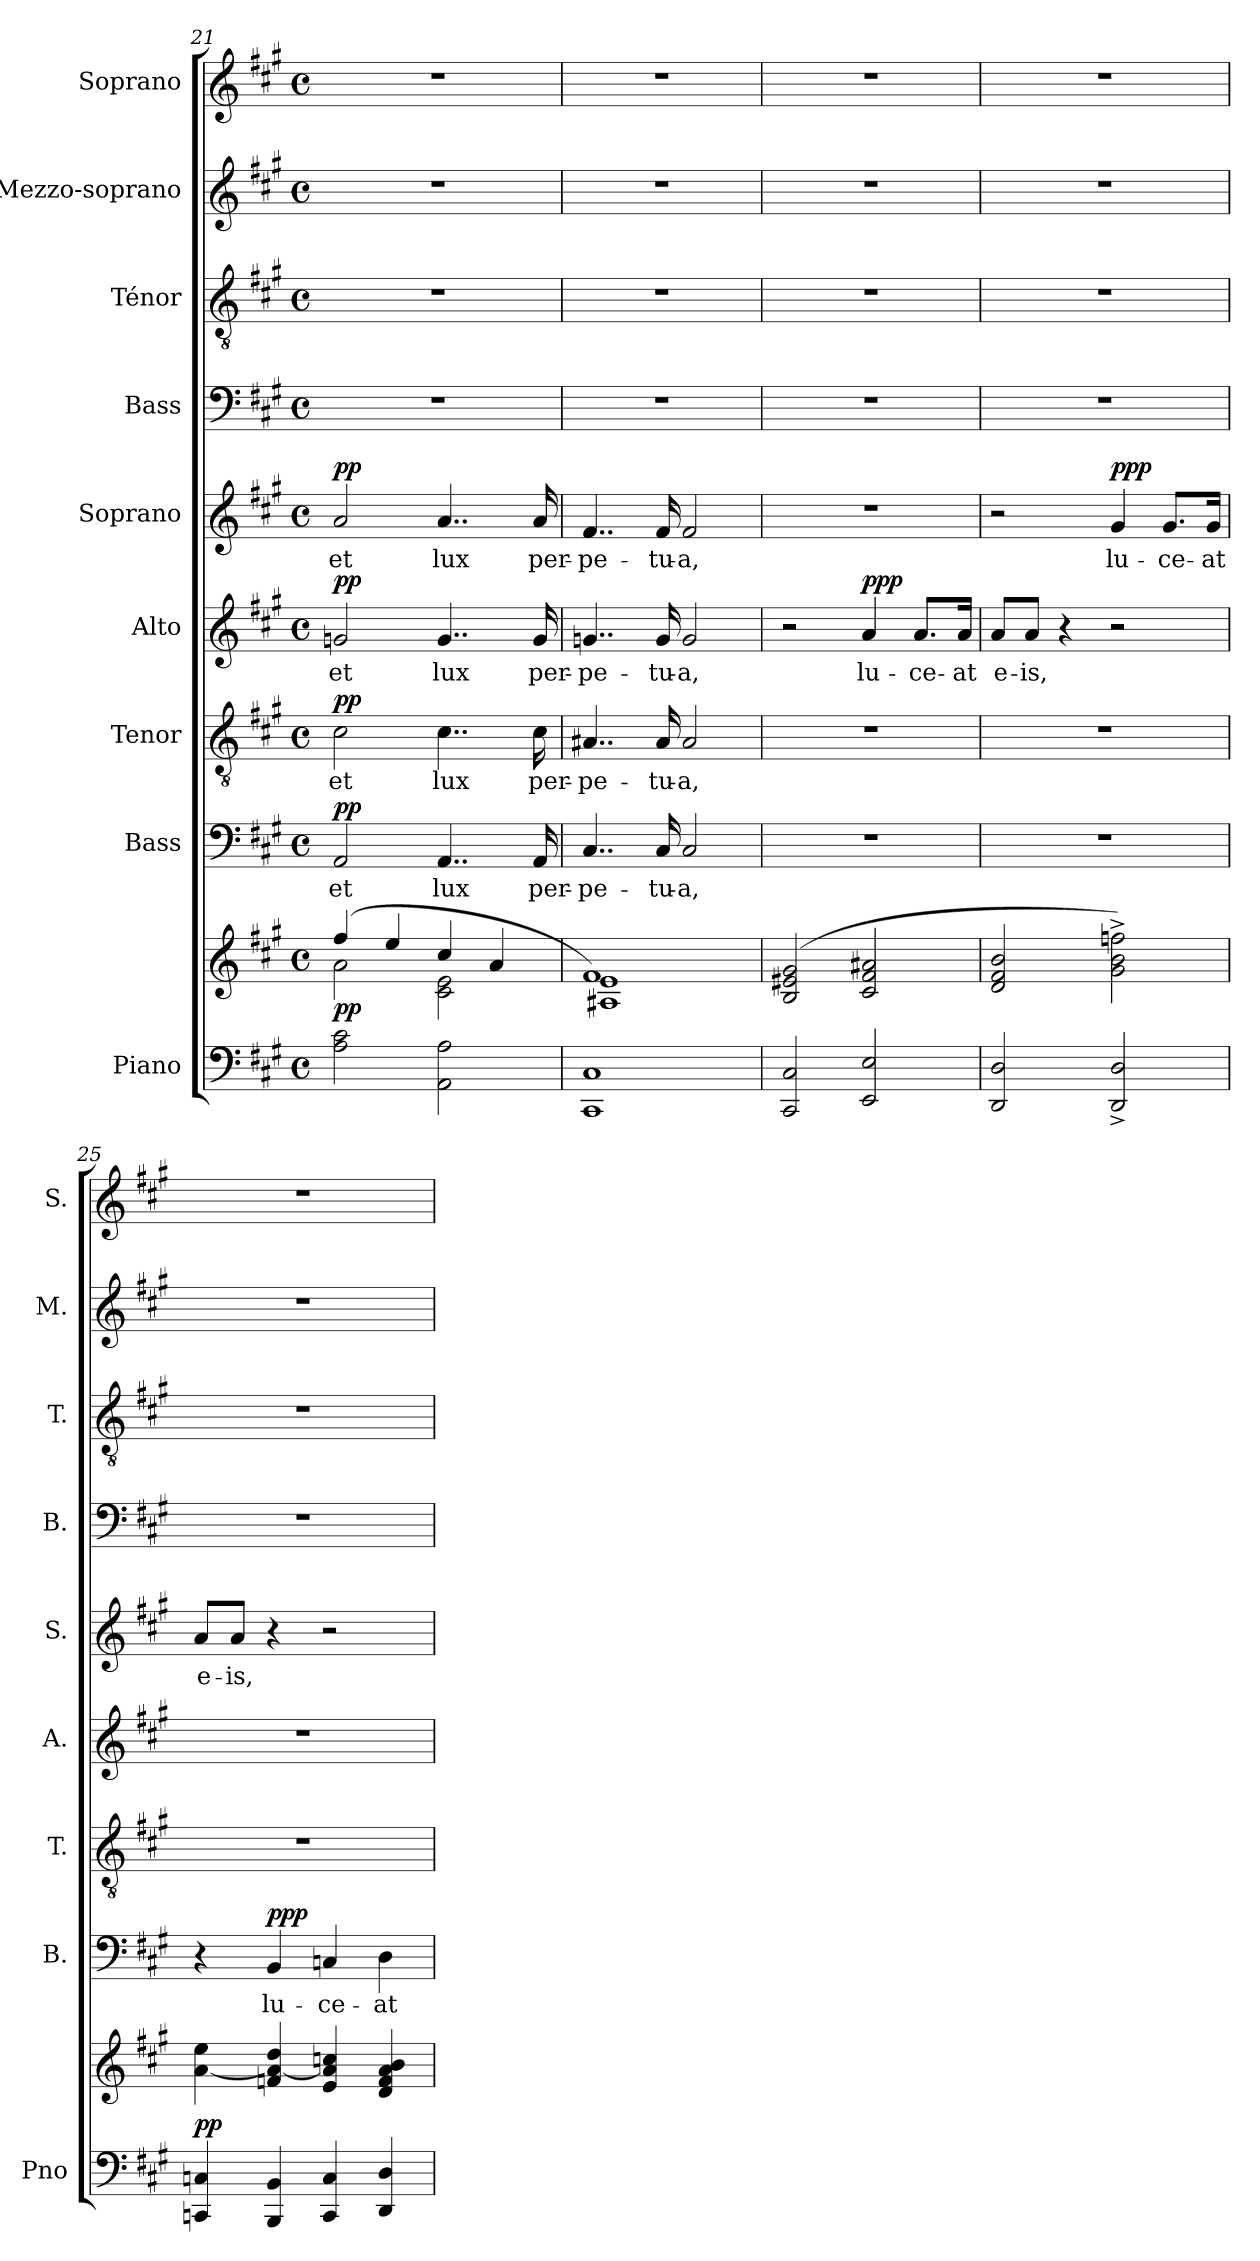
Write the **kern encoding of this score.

**kern	**kern	**dynam	**kern	**text	**dynam	**kern	**text	**dynam	**kern	**text	**dynam	**kern	**text	**dynam	**kern	**kern	**kern	**kern
*part9	*part9	*part9	*part8	*part8	*part8	*part7	*part7	*part7	*part6	*part6	*part6	*part5	*part5	*part5	*part4	*part3	*part2	*part1
*staff10	*staff9	*staff9/10	*staff8	*staff8	*staff8	*staff7	*staff7	*staff7	*staff6	*staff6	*staff6	*staff5	*staff5	*staff5	*staff4	*staff3	*staff2	*staff1
*I"Piano	*	*	*I"Bass	*	*	*I"Tenor	*	*	*I"Alto	*	*	*I"Soprano	*	*	*I"Bass	*I"Ténor	*I"Mezzo-soprano	*I"Soprano
*I'Pno	*	*	*I'B.	*	*	*I'T.	*	*	*I'A.	*	*	*I'S.	*	*	*I'B.	*I'T.	*I'M.	*I'S.
*clefF4	*clefG2	*	*clefF4	*	*	*clefGv2	*	*	*clefG2	*	*	*clefG2	*	*	*clefF4	*clefGv2	*clefG2	*clefG2
*	*	*	*	*	*	*	*	*	*ITrd2c3	*	*	*	*	*	*	*	*	*
*k[f#c#g#]	*k[f#c#g#]	*	*k[f#c#g#]	*	*	*k[f#c#g#]	*	*	*k[f#c#g#d#a#e#]	*	*	*k[f#c#g#]	*	*	*k[f#c#g#]	*k[f#c#g#]	*k[f#c#g#]	*k[f#c#g#]
*M4/4	*M4/4	*	*M4/4	*	*	*M4/4	*	*	*M4/4	*	*	*M4/4	*	*	*M4/4	*M4/4	*M4/4	*M4/4
*met(c)	*met(c)	*	*met(c)	*	*	*met(c)	*	*	*met(c)	*	*	*met(c)	*	*	*met(c)	*met(c)	*met(c)	*met(c)
=21	=21	=21	=21	=21	=21	=21	=21	=21	=21	=21	=21	=21	=21	=21	=21	=21	=21	=21
*	*^	*	*	*	*	*	*	*	*	*	*	*	*	*	*	*	*	*
!	!	!	!LO:DY:b	!	!LO:LY:b	!LO:DY:a	!	!LO:LY:b	!LO:DY:a	!	!LO:LY:b	!LO:DY:a	!	!LO:LY:b	!LO:DY:a	!	!	!	!
2A\ 2c#\	(4ff#/	2a\	pp	2AA/	et	pp	2c#\	et	pp	2eni/	et	pp	2a/	et	pp	1r	1r	1r	1r
.	4ee/	.	.	.	.	.	.	.	.	.	.	.	.	.	.	.	.	.	.
!	!	!	!	!	!LO:LY:b	!	!	!LO:LY:b	!	!	!LO:LY:b	!	!	!LO:LY:b	!	!	!	!	!
2AA\ 2A\	4cc#/	2c#\ 2e\	.	4..AA/	lux	.	4..c#\	lux	.	4..ei/	lux	.	4..a/	lux	.	.	.	.	.
.	4a/	.	.	.	.	.	.	.	.	.	.	.	.	.	.	.	.	.	.
!	!	!	!	!	!LO:LY:b	!	!	!LO:LY:b	!	!	!LO:LY:b	!	!	!LO:LY:b	!	!	!	!	!
.	.	.	.	16AA/	per-	.	16c#\	per-	.	16ei/	per-	.	16a/	per-	.	.	.	.	.
!!LO:LB:g=z
=22	=22	=22	=22	=22	=22	=22	=22	=22	=22	=22	=22	=22	=22	=22	=22	=22	=22	=22	=22
!	!	!	!	!	!LO:LY:b	!	!	!LO:LY:b	!	!	!LO:LY:b	!	!	!LO:LY:b	!	!	!	!	!
1CC# 1C#	1f#)	1A#X 1e	.	4..C#/	-pe-	.	4..A#X/	-pe-	.	4..eni/	-pe-	.	4..f#/	-pe-	.	1r	1r	1r	1r
!	!	!	!	!	!LO:LY:b	!	!	!LO:LY:b	!	!	!LO:LY:b	!	!	!LO:LY:b	!	!	!	!	!
.	.	.	.	16C#/	-tu-	.	16A#/	-tu-	.	16ei/	-tu-	.	16f#/	-tu-	.	.	.	.	.
!	!	!	!	!	!LO:LY:b	!	!	!LO:LY:b	!	!	!LO:LY:b	!	!	!LO:LY:b	!	!	!	!	!
.	.	.	.	2C#/	-a,	.	2A#/	-a,	.	2ei/	-a,	.	2f#/	-a,	.	.	.	.	.
*	*v	*v	*	*	*	*	*	*	*	*	*	*	*	*	*	*	*	*	*
=23	=23	=23	=23	=23	=23	=23	=23	=23	=23	=23	=23	=23	=23	=23	=23	=23	=23	=23
2CC#/ 2C#/	(2B/ 2e#X/ 2g#/	.	1r	.	.	1r	.	.	2r	.	.	1r	.	.	1r	1r	1r	1r
!	!	!	!	!	!	!	!	!	!	!LO:LY:b	!LO:DY:a	!	!	!	!	!	!	!
2EE/ 2E/	2c#/ 2f#/ 2a#X/	.	.	.	.	.	.	.	4f#i/	lu-	ppp	.	.	.	.	.	.	.
!	!	!	!	!	!	!	!	!	!	!LO:LY:b	!	!	!	!	!	!	!	!
.	.	.	.	.	.	.	.	.	8.f#i/L	-ce-	.	.	.	.	.	.	.	.
!	!	!	!	!	!	!	!	!	!	!LO:LY:b	!	!	!	!	!	!	!	!
.	.	.	.	.	.	.	.	.	16f#i/Jk	-at	.	.	.	.	.	.	.	.
=24	=24	=24	=24	=24	=24	=24	=24	=24	=24	=24	=24	=24	=24	=24	=24	=24	=24	=24
!	!	!	!	!	!	!	!	!	!	!LO:LY:b	!	!	!	!	!	!	!	!
2DD/ 2D/	2d/ 2f#/ 2b/	.	1r	.	.	1r	.	.	8f#i/L	e-	.	2r	.	.	1r	1r	1r	1r
!	!	!	!	!	!	!	!	!	!	!LO:LY:b	!	!	!	!	!	!	!	!
.	.	.	.	.	.	.	.	.	8f#i/J	-is,	.	.	.	.	.	.	.	.
.	.	.	.	.	.	.	.	.	4r	.	.	.	.	.	.	.	.	.
!	!	!	!	!	!	!	!	!	!	!	!	!	!LO:LY:b	!LO:DY:a	!	!	!	!
2DD/^ 2D/^	2g#\^ 2b\^ 2ffn\^)	.	.	.	.	.	.	.	2r	.	.	4g#/	lu-	ppp	.	.	.	.
!	!	!	!	!	!	!	!	!	!	!	!	!	!LO:LY:b	!	!	!	!	!
.	.	.	.	.	.	.	.	.	.	.	.	8.g#/L	-ce-	.	.	.	.	.
!	!	!	!	!	!	!	!	!	!	!	!	!	!LO:LY:b	!	!	!	!	!
.	.	.	.	.	.	.	.	.	.	.	.	16g#/Jk	-at	.	.	.	.	.
=25	=25	=25	=25	=25	=25	=25	=25	=25	=25	=25	=25	=25	=25	=25	=25	=25	=25	=25
!	!	!LO:DY:a=2	!	!	!	!	!	!	!	!	!	!	!LO:LY:b	!	!	!	!	!
4CCn/ 4Cn/	[4a\ 4ee\	pp	4r	.	.	1r	.	.	1r	.	.	8a/L	e-	.	1r	1r	1r	1r
!	!	!	!	!	!	!	!	!	!	!	!	!	!LO:LY:b	!	!	!	!	!
.	.	.	.	.	.	.	.	.	.	.	.	8a/J	-is,	.	.	.	.	.
!	!	!	!	!LO:LY:b	!LO:DY:a	!	!	!	!	!	!	!	!	!	!	!	!	!
4BBB/ 4BB/	4fn/ 4a/_ 4dd/	.	4BB/	lu-	ppp	.	.	.	.	.	.	4r	.	.	.	.	.	.
!	!	!	!	!LO:LY:b	!	!	!	!	!	!	!	!	!	!	!	!	!	!
4CC/ 4C/	4e/ 4a/] 4ccn/	.	4Cn/	-ce-	.	.	.	.	.	.	.	2r	.	.	.	.	.	.
!	!	!	!	!LO:LY:b	!	!	!	!	!	!	!	!	!	!	!	!	!	!
4DD/ 4D/	4d/ 4f/ 4a/ 4b/	.	4D\	-at	.	.	.	.	.	.	.	.	.	.	.	.	.	.
=	=	=	=	=	=	=	=	=	=	=	=	=	=	=	=	=	=	=
*-	*-	*-	*-	*-	*-	*-	*-	*-	*-	*-	*-	*-	*-	*-	*-	*-	*-	*-
